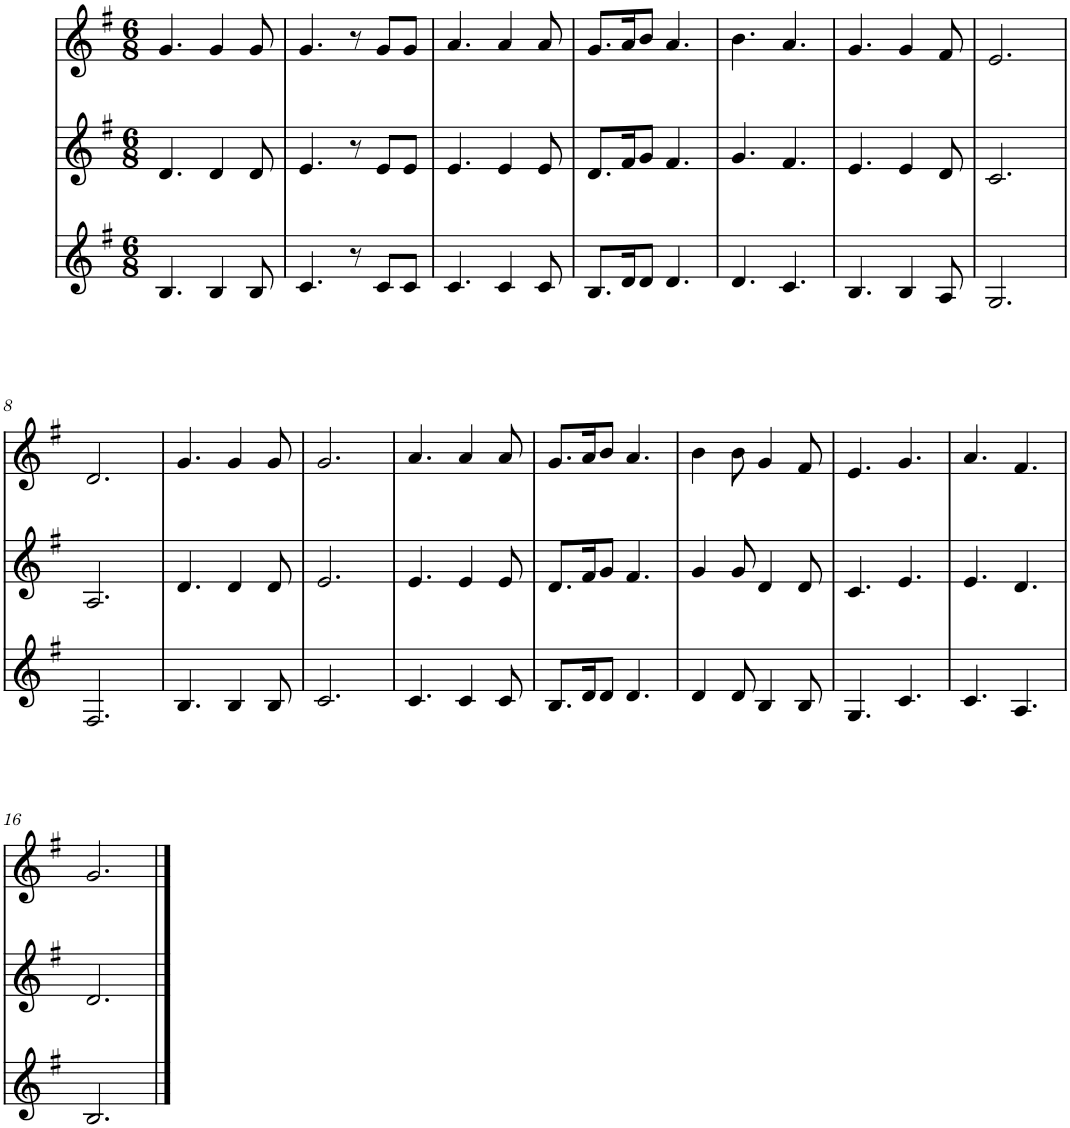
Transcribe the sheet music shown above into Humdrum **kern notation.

**kern	**kern	**kern
*part3	*part2	*part1
*staff3	*staff2	*staff1
*I"Piano	*I"Piano	*I"Piano, melodija
*I'Pno	*I'Pno	*I'Pno
*clefG2	*clefG2	*clefG2
*k[f#]	*k[f#]	*k[f#]
*M6/8	*M6/8	*M6/8
=1	=1	=1
4.B/	4.d/	4.g/
4B/	4d/	4g/
8B/	8d/	8g/
=2	=2	=2
4.c/	4.e/	4.g/
8r	8r	8r
8c/L	8e/L	8g/L
8c/J	8e/J	8g/J
=3	=3	=3
4.c/	4.e/	4.a/
4c/	4e/	4a/
8c/	8e/	8a/
=4	=4	=4
8.B/L	8.d/L	8.g/L
16d/K	16f#/K	16a/K
8d/J	8g/J	8b/J
4.d/	4.f#/	4.a/
=5	=5	=5
4.d/	4.g/	4.b\
4.c/	4.f#/	4.a/
=6	=6	=6
4.B/	4.e/	4.g/
4B/	4e/	4g/
8A/	8d/	8f#/
=7	=7	=7
2.G/	2.c/	2.e/
!!LO:LB:g=z
=8	=8	=8
2.F#/	2.A/	2.d/
=9	=9	=9
4.B/	4.d/	4.g/
4B/	4d/	4g/
8B/	8d/	8g/
=10	=10	=10
2.c/	2.e/	2.g/
=11	=11	=11
4.c/	4.e/	4.a/
4c/	4e/	4a/
8c/	8e/	8a/
=12	=12	=12
8.B/L	8.d/L	8.g/L
16d/K	16f#/K	16a/K
8d/J	8g/J	8b/J
4.d/	4.f#/	4.a/
=13	=13	=13
4d/	4g/	4b\
8d/	8g/	8b\
4B/	4d/	4g/
8B/	8d/	8f#/
=14	=14	=14
4.G/	4.c/	4.e/
4.c/	4.e/	4.g/
=15	=15	=15
4.c/	4.e/	4.a/
4.A/	4.d/	4.f#/
!!LO:LB:g=z
=16	=16	=16
2.B/	2.d/	2.g/
==	==	==
*-	*-	*-
